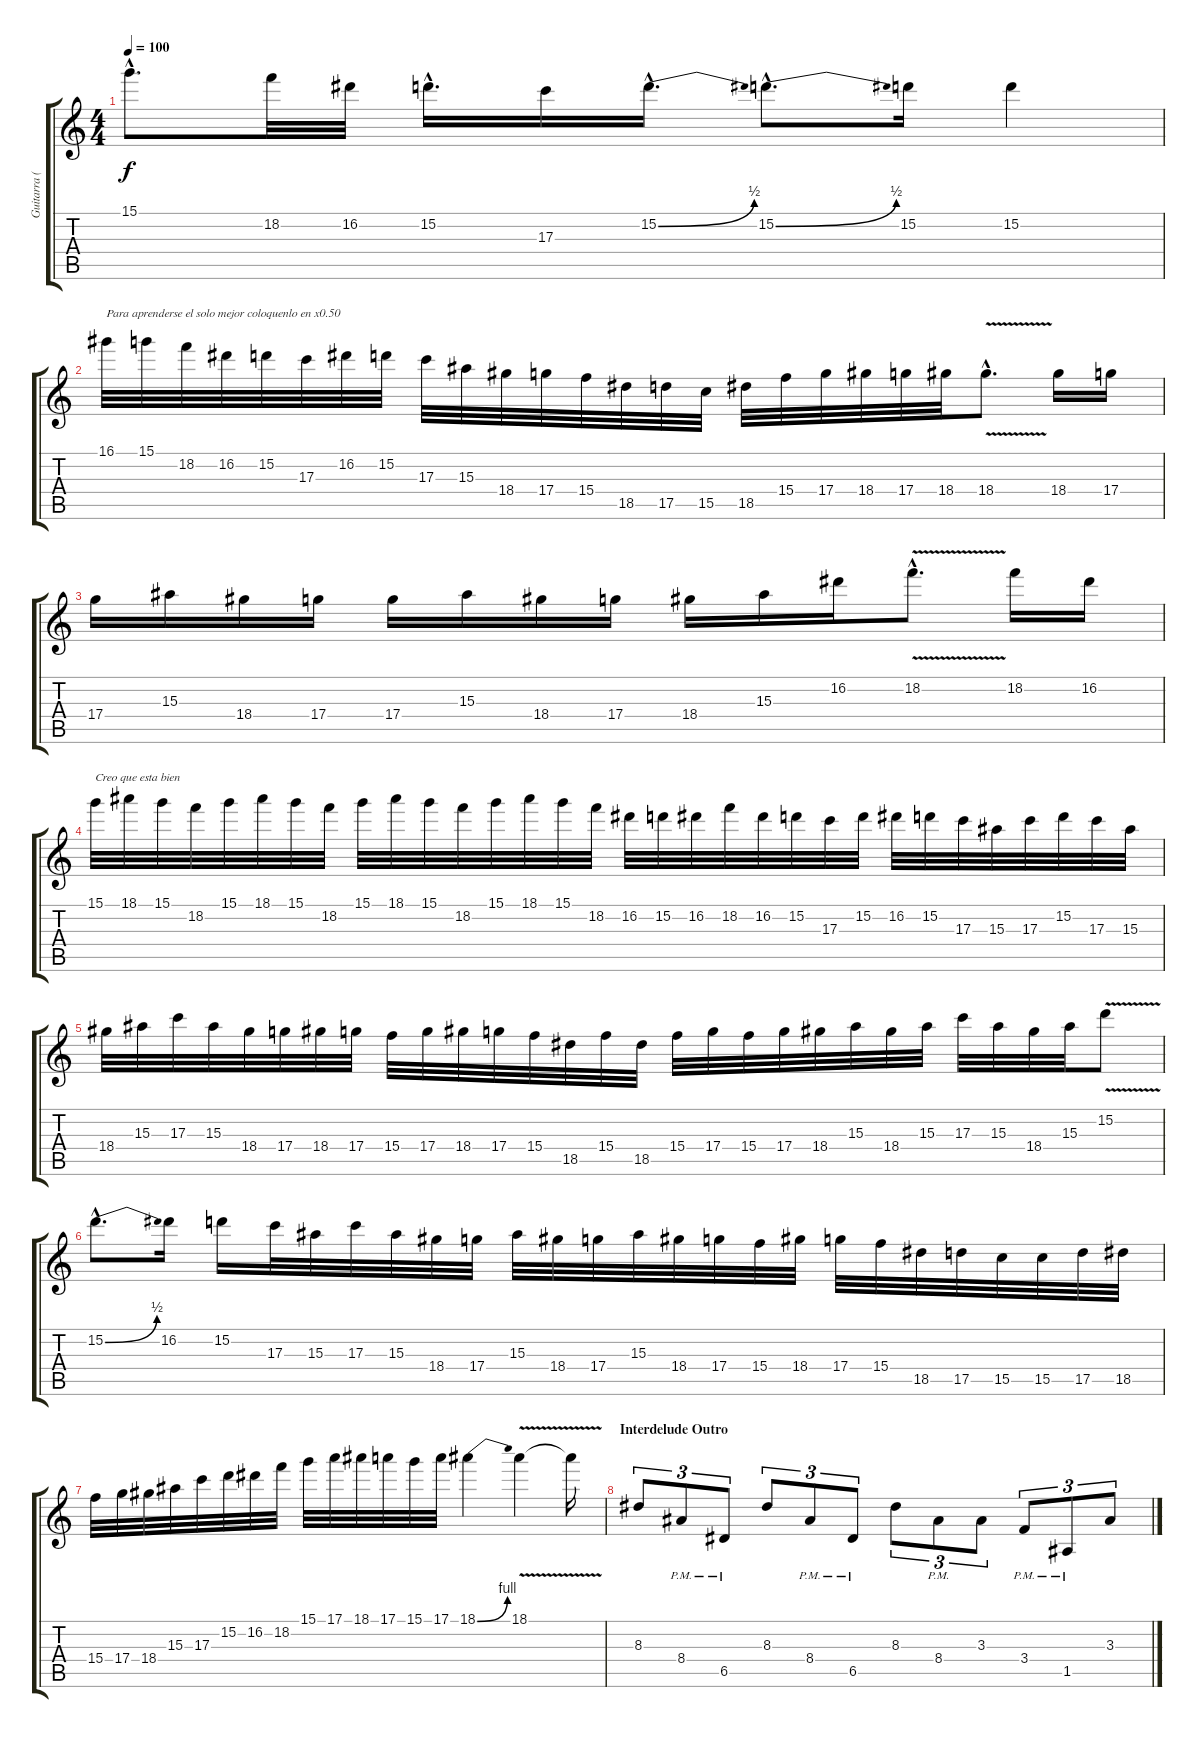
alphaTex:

\track ("Guitarra (Lider)" "Guitarra (") {instrument overdrivenguitar}
\staff {score tabs}
\tuning (E4 B3 G3 D3 A2 E2) {hide}
\ts (4 4)
\tempo 100
\clef g2
\ks c
15.1{hac}.8{d dy f} 18.2.32 16.2.32 15.2{hac}.16{d} 17.3.16 15.2{be (bend 0 0 60 2) hac}.16{d} 15.2{be (bend 0 0 60 2) hac}.8{d} 15.2.16 15.2.4 |
16.1.32{txt "Para aprenderse el solo mejor coloquenlo en x0.50"} 15.1.32 18.2.32 16.2.32 15.2.32 17.3.32 16.2.32 15.2.32 17.3.32 15.3.32 18.4.32 17.4.32 15.4.32 18.5.32 17.5.32 15.5.32 18.5.32 15.4.32 17.4.32 18.4.32 17.4.32 18.4.32 18.4{v hac}.8{d} 18.4.16 17.4.16 |
17.4.16 15.3.16 18.4.16 17.4.16 17.4.16 15.3.16 18.4.16 17.4.16 18.4.16 15.3.16 16.2.16 18.2{v hac}.8{d} 18.2.16 16.2.16 |
15.1.32{txt "Creo que esta bien"} 18.1.32 15.1.32 18.2.32 15.1.32 18.1.32 15.1.32 18.2.32 15.1.32 18.1.32 15.1.32 18.2.32 15.1.32 18.1.32 15.1.32 18.2.32 16.2.32 15.2.32 16.2.32 18.2.32 16.2.32 15.2.32 17.3.32 15.2.32 16.2.32 15.2.32 17.3.32 15.3.32 17.3.32 15.2.32 17.3.32 15.3.32 |
18.4.32 15.3.32 17.3.32 15.3.32 18.4.32 17.4.32 18.4.32 17.4.32 15.4.32 17.4.32 18.4.32 17.4.32 15.4.32 18.5.32 15.4.32 18.5.32 15.4.32 17.4.32 15.4.32 17.4.32 18.4.32 15.3.32 18.4.32 15.3.32 17.3.32 15.3.32 18.4.32 15.3.32 15.2{v}.8 |
15.2{be (bend 0 0 60 2) hac}.8{d} 16.2.16 15.2.16 17.3.32 15.3.32 17.3.32 15.3.32 18.4.32 17.4.32 15.3.32 18.4.32 17.4.32 15.3.32 18.4.32 17.4.32 15.4.32 18.4.32 17.4.32 15.4.32 18.5.32 17.5.32 15.5.32 15.5.32 17.5.32 18.5.32 |
15.4.32 17.4.32 18.4.32 15.3.32 17.3.32 15.2.32 16.2.32 18.2.32 15.1.32 17.1.32 18.1.32 17.1.32 15.1.32 17.1.32 18.1{be (bend 0 0 60 4)}.4 18.1{v}.4 18.1{t}.16 |
\section ("" "Interdelude Outro")
8.3.8{tu (3 2)} 8.4{pm}.8{tu (3 2)} 6.5{pm}.8{tu (3 2)} 8.3.8{tu (3 2)} 8.4{pm}.8{tu (3 2)} 6.5{pm}.8{tu (3 2)} 8.3.8{tu (3 2)} 8.4{pm}.8{tu (3 2)} 3.3.8{tu (3 2)} 3.4{pm}.8{tu (3 2)} 1.5{pm}.8{tu (3 2)} 3.3.8{tu (3 2)}
